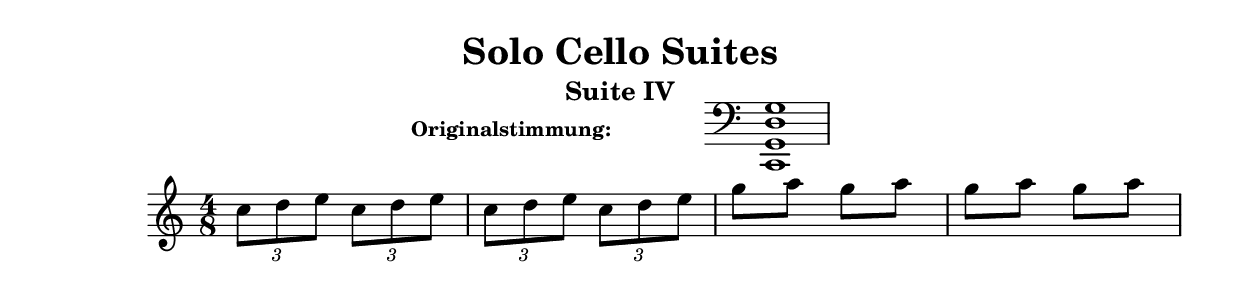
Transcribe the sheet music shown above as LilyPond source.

%% Do not edit this file; it is auto-generated from LSR http://lsr.dsi.unimi.it
%% This file is in the public domain.
\version "2.13.1"

\header {
  lsrtags = "staff-notation"

  texidoc = "
The @code{\\markup} command is quite versatile.  In this snippet, it
contains a @code{\\score} block instead of texts or marks.

"
  doctitle = "Inserting score fragments above a staff, as markups"
} % begin verbatim

tuning = \markup {
  \score {
    \new Staff \with { \remove "Time_signature_engraver" }
    {
      \clef bass  <c, g, d g>1
    }
    \layout { ragged-right = ##t }
  }
}

\header {
  title = "Solo Cello Suites"
  subtitle = "Suite IV"
  subsubtitle = \markup { Originalstimmung: \general-align #Y #CENTER \tuning }
}

\layout { ragged-right = ##f }

\relative c'' {
  \time 4/8
  \times 2/3 { c8 d e } \times 2/3 { c d e }
  \times 2/3 { c8 d e } \times 2/3 { c d e }
  g8 a g a
  g8 a g a
}

